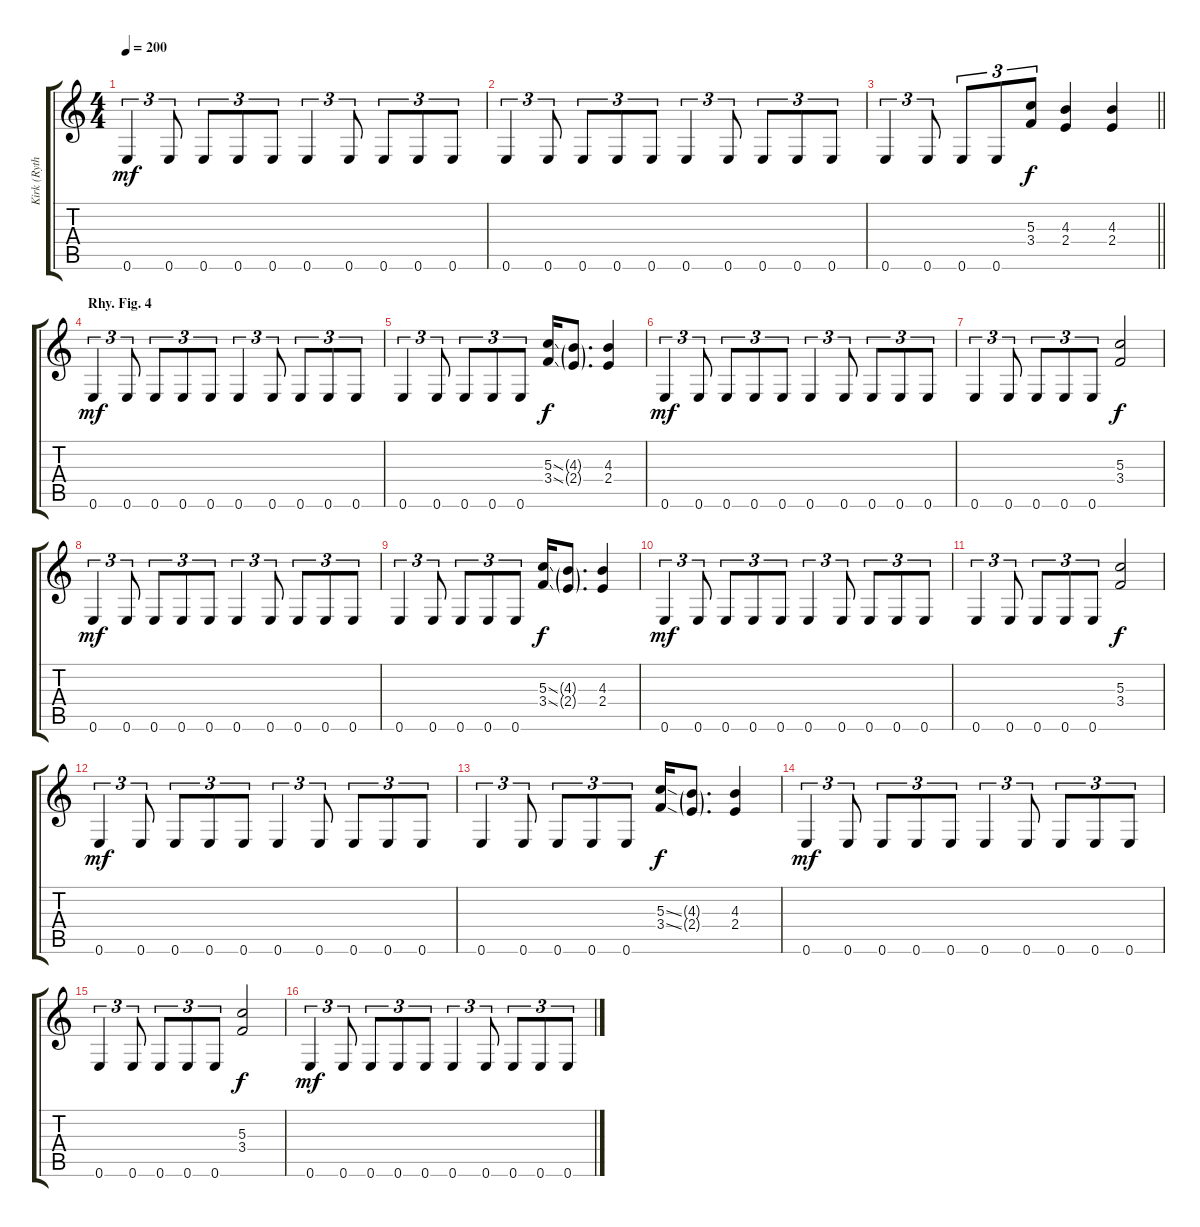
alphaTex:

\track ("Kirk (Rythm guitar)" "Kirk (Ryth") {instrument overdrivenguitar}
\staff {score tabs}
\tuning (E4 B3 G3 D3 A2 E2) {hide}
\ts (4 4)
\tempo 200
\clef g2
\ks c
0.6.4{tu (3 2) dy mf} 0.6.8{tu (3 2)} 0.6.8{tu (3 2)} 0.6.8{tu (3 2)} 0.6.8{tu (3 2)} 0.6.4{tu (3 2)} 0.6.8{tu (3 2)} 0.6.8{tu (3 2)} 0.6.8{tu (3 2)} 0.6.8{tu (3 2)} |
0.6.4{tu (3 2)} 0.6.8{tu (3 2)} 0.6.8{tu (3 2)} 0.6.8{tu (3 2)} 0.6.8{tu (3 2)} 0.6.4{tu (3 2)} 0.6.8{tu (3 2)} 0.6.8{tu (3 2)} 0.6.8{tu (3 2)} 0.6.8{tu (3 2)} |
\barLineRight lightlight
0.6.4{tu (3 2)} 0.6.8{tu (3 2)} 0.6.8{tu (3 2)} 0.6.8{tu (3 2)} (5.3 3.4).8{tu (3 2) dy f} (4.3 2.4).4 (4.3 2.4).4 |
\section ("" "Rhy. Fig. 4")
0.6.4{tu (3 2) dy mf} 0.6.8{tu (3 2)} 0.6.8{tu (3 2)} 0.6.8{tu (3 2)} 0.6.8{tu (3 2)} 0.6.4{tu (3 2)} 0.6.8{tu (3 2)} 0.6.8{tu (3 2)} 0.6.8{tu (3 2)} 0.6.8{tu (3 2)} |
0.6.4{tu (3 2)} 0.6.8{tu (3 2)} 0.6.8{tu (3 2)} 0.6.8{tu (3 2)} 0.6.8{tu (3 2)} (5.3{ss} 3.4{ss}).16{dy f} (4.3{g} 2.4{g}).8{d} (4.3 2.4).4 |
0.6.4{tu (3 2) dy mf} 0.6.8{tu (3 2)} 0.6.8{tu (3 2)} 0.6.8{tu (3 2)} 0.6.8{tu (3 2)} 0.6.4{tu (3 2)} 0.6.8{tu (3 2)} 0.6.8{tu (3 2)} 0.6.8{tu (3 2)} 0.6.8{tu (3 2)} |
0.6.4{tu (3 2)} 0.6.8{tu (3 2)} 0.6.8{tu (3 2)} 0.6.8{tu (3 2)} 0.6.8{tu (3 2)} (5.3 3.4).2{dy f} |
0.6.4{tu (3 2) dy mf} 0.6.8{tu (3 2)} 0.6.8{tu (3 2)} 0.6.8{tu (3 2)} 0.6.8{tu (3 2)} 0.6.4{tu (3 2)} 0.6.8{tu (3 2)} 0.6.8{tu (3 2)} 0.6.8{tu (3 2)} 0.6.8{tu (3 2)} |
0.6.4{tu (3 2)} 0.6.8{tu (3 2)} 0.6.8{tu (3 2)} 0.6.8{tu (3 2)} 0.6.8{tu (3 2)} (5.3{ss} 3.4{ss}).16{dy f} (4.3{g} 2.4{g}).8{d} (4.3 2.4).4 |
0.6.4{tu (3 2) dy mf} 0.6.8{tu (3 2)} 0.6.8{tu (3 2)} 0.6.8{tu (3 2)} 0.6.8{tu (3 2)} 0.6.4{tu (3 2)} 0.6.8{tu (3 2)} 0.6.8{tu (3 2)} 0.6.8{tu (3 2)} 0.6.8{tu (3 2)} |
0.6.4{tu (3 2)} 0.6.8{tu (3 2)} 0.6.8{tu (3 2)} 0.6.8{tu (3 2)} 0.6.8{tu (3 2)} (5.3 3.4).2{dy f} |
0.6.4{tu (3 2) dy mf} 0.6.8{tu (3 2)} 0.6.8{tu (3 2)} 0.6.8{tu (3 2)} 0.6.8{tu (3 2)} 0.6.4{tu (3 2)} 0.6.8{tu (3 2)} 0.6.8{tu (3 2)} 0.6.8{tu (3 2)} 0.6.8{tu (3 2)} |
0.6.4{tu (3 2)} 0.6.8{tu (3 2)} 0.6.8{tu (3 2)} 0.6.8{tu (3 2)} 0.6.8{tu (3 2)} (5.3{ss} 3.4{ss}).16{dy f} (4.3{g} 2.4{g}).8{d} (4.3 2.4).4 |
0.6.4{tu (3 2) dy mf} 0.6.8{tu (3 2)} 0.6.8{tu (3 2)} 0.6.8{tu (3 2)} 0.6.8{tu (3 2)} 0.6.4{tu (3 2)} 0.6.8{tu (3 2)} 0.6.8{tu (3 2)} 0.6.8{tu (3 2)} 0.6.8{tu (3 2)} |
0.6.4{tu (3 2)} 0.6.8{tu (3 2)} 0.6.8{tu (3 2)} 0.6.8{tu (3 2)} 0.6.8{tu (3 2)} (5.3 3.4).2{dy f} |
0.6.4{tu (3 2) dy mf} 0.6.8{tu (3 2)} 0.6.8{tu (3 2)} 0.6.8{tu (3 2)} 0.6.8{tu (3 2)} 0.6.4{tu (3 2)} 0.6.8{tu (3 2)} 0.6.8{tu (3 2)} 0.6.8{tu (3 2)} 0.6.8{tu (3 2)}
